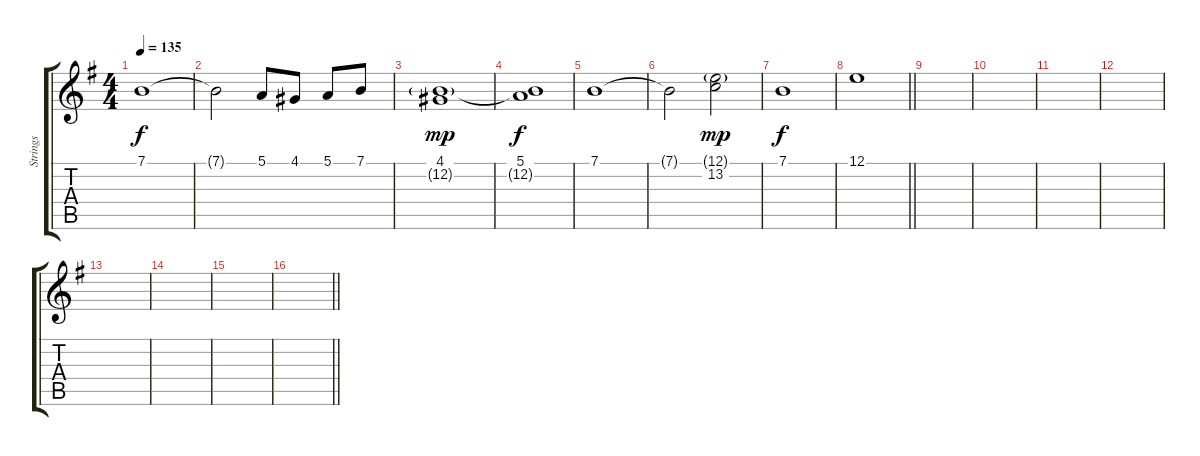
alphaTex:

\track ("Strings" "Strings") {instrument stringensemble1}
\staff {score tabs}
\tuning (E4 B3 G3 D3 A2 E2) {hide}
\ts (4 4)
\section ("" "")
\tempo 135
\clef g2
\ks eminor
7.1.1{dy f volume 8} |
7.1{t}.2 5.1.8 4.1.8 5.1.8 7.1.8 |
(4.1 12.2{g}).1{dy mp} |
(5.1 12.2{t}).1{dy f} |
7.1.1 |
7.1{t}.2 (12.1{g} 13.2).2{dy mp} |
7.1.1{dy f} |
\barLineRight lightlight
12.1.1 |
\section ("" "")
|
|
|
|
|
|
|
\barLineRight lightlight
